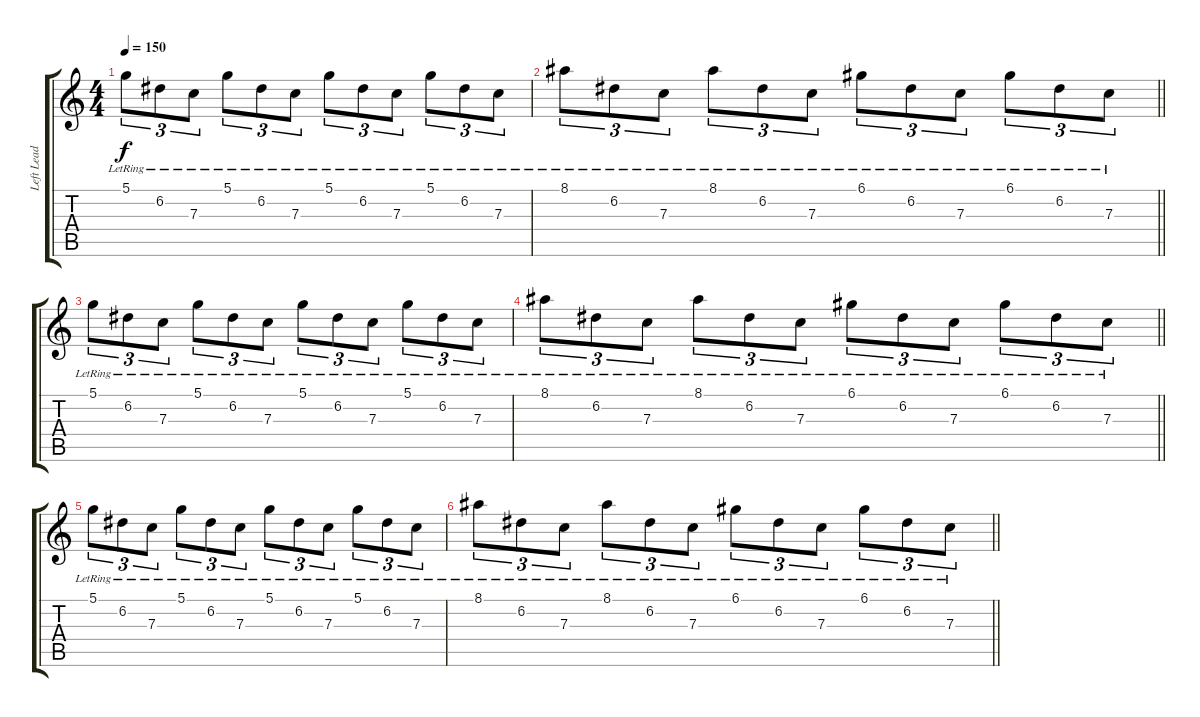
\track ("Left Lead" "Left Lead") {instrument distortionguitar}
\staff {score tabs}
\tuning (D4 A3 F3 C3 G2 C2) {hide}
\ts (4 4)
\tempo 150
\clef g2
\ks c
5.1{lr}.8{tu (3 2) dy f} 6.2{lr}.8{tu (3 2)} 7.3{lr}.8{tu (3 2)} 5.1{lr}.8{tu (3 2)} 6.2{lr}.8{tu (3 2)} 7.3{lr}.8{tu (3 2)} 5.1{lr}.8{tu (3 2)} 6.2{lr}.8{tu (3 2)} 7.3{lr}.8{tu (3 2)} 5.1{lr}.8{tu (3 2)} 6.2{lr}.8{tu (3 2)} 7.3{lr}.8{tu (3 2)} |
\barLineRight lightlight
8.1{lr}.8{tu (3 2)} 6.2{lr}.8{tu (3 2)} 7.3{lr}.8{tu (3 2)} 8.1{lr}.8{tu (3 2)} 6.2{lr}.8{tu (3 2)} 7.3{lr}.8{tu (3 2)} 6.1{lr}.8{tu (3 2)} 6.2{lr}.8{tu (3 2)} 7.3{lr}.8{tu (3 2)} 6.1{lr}.8{tu (3 2)} 6.2{lr}.8{tu (3 2)} 7.3{lr}.8{tu (3 2)} |
5.1{lr}.8{tu (3 2)} 6.2{lr}.8{tu (3 2)} 7.3{lr}.8{tu (3 2)} 5.1{lr}.8{tu (3 2)} 6.2{lr}.8{tu (3 2)} 7.3{lr}.8{tu (3 2)} 5.1{lr}.8{tu (3 2)} 6.2{lr}.8{tu (3 2)} 7.3{lr}.8{tu (3 2)} 5.1{lr}.8{tu (3 2)} 6.2{lr}.8{tu (3 2)} 7.3{lr}.8{tu (3 2)} |
\barLineRight lightlight
8.1{lr}.8{tu (3 2)} 6.2{lr}.8{tu (3 2)} 7.3{lr}.8{tu (3 2)} 8.1{lr}.8{tu (3 2)} 6.2{lr}.8{tu (3 2)} 7.3{lr}.8{tu (3 2)} 6.1{lr}.8{tu (3 2)} 6.2{lr}.8{tu (3 2)} 7.3{lr}.8{tu (3 2)} 6.1{lr}.8{tu (3 2)} 6.2{lr}.8{tu (3 2)} 7.3{lr}.8{tu (3 2)} |
5.1{lr}.8{tu (3 2)} 6.2{lr}.8{tu (3 2)} 7.3{lr}.8{tu (3 2)} 5.1{lr}.8{tu (3 2)} 6.2{lr}.8{tu (3 2)} 7.3{lr}.8{tu (3 2)} 5.1{lr}.8{tu (3 2)} 6.2{lr}.8{tu (3 2)} 7.3{lr}.8{tu (3 2)} 5.1{lr}.8{tu (3 2)} 6.2{lr}.8{tu (3 2)} 7.3{lr}.8{tu (3 2)} |
\barLineRight lightlight
8.1{lr}.8{tu (3 2)} 6.2{lr}.8{tu (3 2)} 7.3{lr}.8{tu (3 2)} 8.1{lr}.8{tu (3 2)} 6.2{lr}.8{tu (3 2)} 7.3{lr}.8{tu (3 2)} 6.1{lr}.8{tu (3 2)} 6.2{lr}.8{tu (3 2)} 7.3{lr}.8{tu (3 2)} 6.1{lr}.8{tu (3 2)} 6.2{lr}.8{tu (3 2)} 7.3{lr}.8{tu (3 2)}
